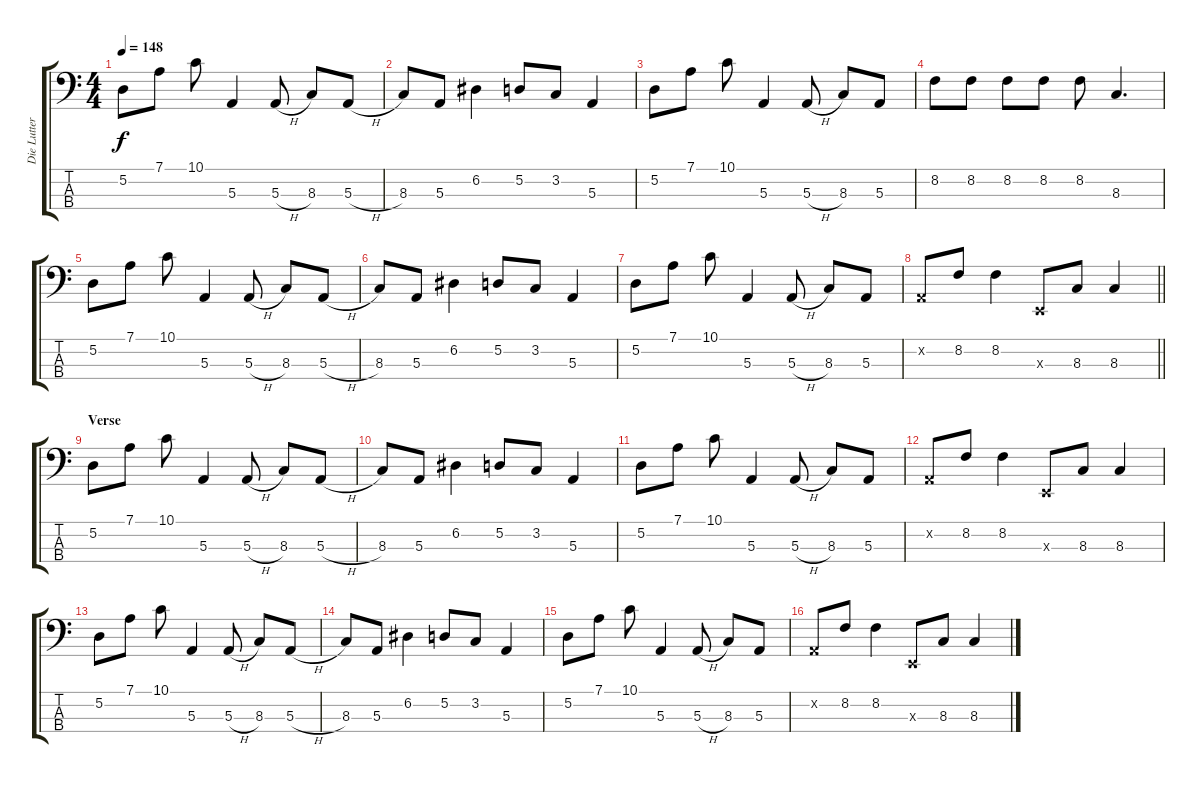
\track ("Die Lutter" "Die Lutter") {instrument electricbasspick}
\staff {score tabs}
\tuning (D2 A1 E1 B0) {hide}
\ts (4 4)
\tempo 148
\clef f4
\ks c
5.2.8{dy f} 7.1.8 10.1.8 5.3.4 5.3{h}.8 8.3.8 5.3{h}.8 |
8.3.8 5.3.8 6.2.4 5.2.8 3.2.8 5.3.4 |
5.2.8 7.1.8 10.1.8 5.3.4 5.3{h}.8 8.3.8 5.3.8 |
8.2.8 8.2.8 8.2.8 8.2.8 8.2.8 8.3.4{d} |
5.2.8 7.1.8 10.1.8 5.3.4 5.3{h}.8 8.3.8 5.3{h}.8 |
8.3.8 5.3.8 6.2.4 5.2.8 3.2.8 5.3.4 |
5.2.8 7.1.8 10.1.8 5.3.4 5.3{h}.8 8.3.8 5.3.8 |
\barLineRight lightlight
0.2{x}.8 8.2.8 8.2.4 0.3{x}.8 8.3.8 8.3.4 |
\section ("" "Verse")
5.2.8 7.1.8 10.1.8 5.3.4 5.3{h}.8 8.3.8 5.3{h}.8 |
8.3.8 5.3.8 6.2.4 5.2.8 3.2.8 5.3.4 |
5.2.8 7.1.8 10.1.8 5.3.4 5.3{h}.8 8.3.8 5.3.8 |
0.2{x}.8 8.2.8 8.2.4 0.3{x}.8 8.3.8 8.3.4 |
5.2.8 7.1.8 10.1.8 5.3.4 5.3{h}.8 8.3.8 5.3{h}.8 |
8.3.8 5.3.8 6.2.4 5.2.8 3.2.8 5.3.4 |
5.2.8 7.1.8 10.1.8 5.3.4 5.3{h}.8 8.3.8 5.3.8 |
0.2{x}.8 8.2.8 8.2.4 0.3{x}.8 8.3.8 8.3.4
